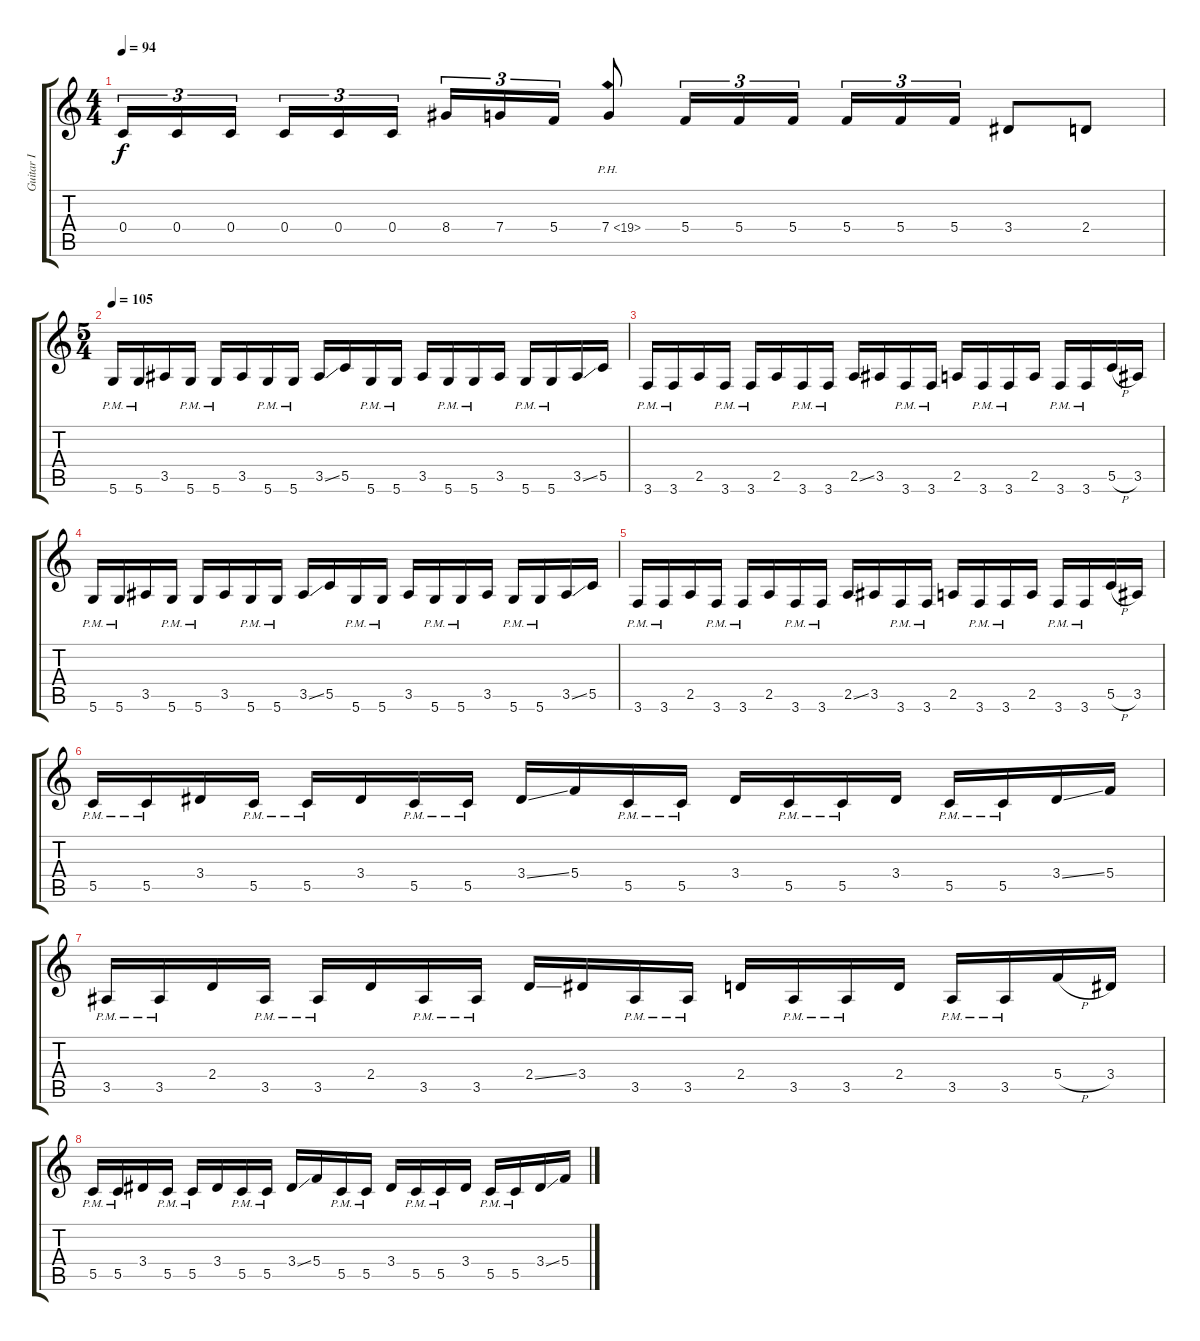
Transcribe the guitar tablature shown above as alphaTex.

\track ("Guitar I" "Guitar I") {instrument distortionguitar}
\staff {score tabs}
\tuning (D4 A3 F3 C3 G2 D2) {hide}
\ts (4 4)
\tempo 94
\clef g2
\ks c
0.4.16{tu (3 2) dy f} 0.4.16{tu (3 2)} 0.4.16{tu (3 2)} 0.4.16{tu (3 2)} 0.4.16{tu (3 2)} 0.4.16{tu (3 2)} 8.4.16{tu (3 2)} 7.4.16{tu (3 2)} 5.4.16{tu (3 2)} 7.4{ph 12}.8 5.4.16{tu (3 2)} 5.4.16{tu (3 2)} 5.4.16{tu (3 2)} 5.4.16{tu (3 2)} 5.4.16{tu (3 2)} 5.4.16{tu (3 2)} 3.4.8 2.4.8 |
\ts (5 4)
\tempo 105
5.6{pm}.16 5.6{pm}.16 3.5.16 5.6{pm}.16 5.6{pm}.16 3.5.16 5.6{pm}.16 5.6{pm}.16 3.5{ss}.16 5.5.16 5.6{pm}.16 5.6{pm}.16 3.5.16 5.6{pm}.16 5.6{pm}.16 3.5.16 5.6{pm}.16 5.6{pm}.16 3.5{ss}.16 5.5.16 |
3.6{pm}.16 3.6{pm}.16 2.5.16 3.6{pm}.16 3.6{pm}.16 2.5.16 3.6{pm}.16 3.6{pm}.16 2.5{ss}.16 3.5.16 3.6{pm}.16 3.6{pm}.16 2.5.16 3.6{pm}.16 3.6{pm}.16 2.5.16 3.6{pm}.16 3.6{pm}.16 5.5{h}.16 3.5.16 |
5.6{pm}.16 5.6{pm}.16 3.5.16 5.6{pm}.16 5.6{pm}.16 3.5.16 5.6{pm}.16 5.6{pm}.16 3.5{ss}.16 5.5.16 5.6{pm}.16 5.6{pm}.16 3.5.16 5.6{pm}.16 5.6{pm}.16 3.5.16 5.6{pm}.16 5.6{pm}.16 3.5{ss}.16 5.5.16 |
3.6{pm}.16 3.6{pm}.16 2.5.16 3.6{pm}.16 3.6{pm}.16 2.5.16 3.6{pm}.16 3.6{pm}.16 2.5{ss}.16 3.5.16 3.6{pm}.16 3.6{pm}.16 2.5.16 3.6{pm}.16 3.6{pm}.16 2.5.16 3.6{pm}.16 3.6{pm}.16 5.5{h}.16 3.5.16 |
5.5{pm}.16 5.5{pm}.16 3.4.16 5.5{pm}.16 5.5{pm}.16 3.4.16 5.5{pm}.16 5.5{pm}.16 3.4{ss}.16 5.4.16 5.5{pm}.16 5.5{pm}.16 3.4.16 5.5{pm}.16 5.5{pm}.16 3.4.16 5.5{pm}.16 5.5{pm}.16 3.4{ss}.16 5.4.16 |
3.5{pm}.16 3.5{pm}.16 2.4.16 3.5{pm}.16 3.5{pm}.16 2.4.16 3.5{pm}.16 3.5{pm}.16 2.4{ss}.16 3.4.16 3.5{pm}.16 3.5{pm}.16 2.4.16 3.5{pm}.16 3.5{pm}.16 2.4.16 3.5{pm}.16 3.5{pm}.16 5.4{h}.16 3.4.16 |
5.5{pm}.16 5.5{pm}.16 3.4.16 5.5{pm}.16 5.5{pm}.16 3.4.16 5.5{pm}.16 5.5{pm}.16 3.4{ss}.16 5.4.16 5.5{pm}.16 5.5{pm}.16 3.4.16 5.5{pm}.16 5.5{pm}.16 3.4.16 5.5{pm}.16 5.5{pm}.16 3.4{ss}.16 5.4.16
